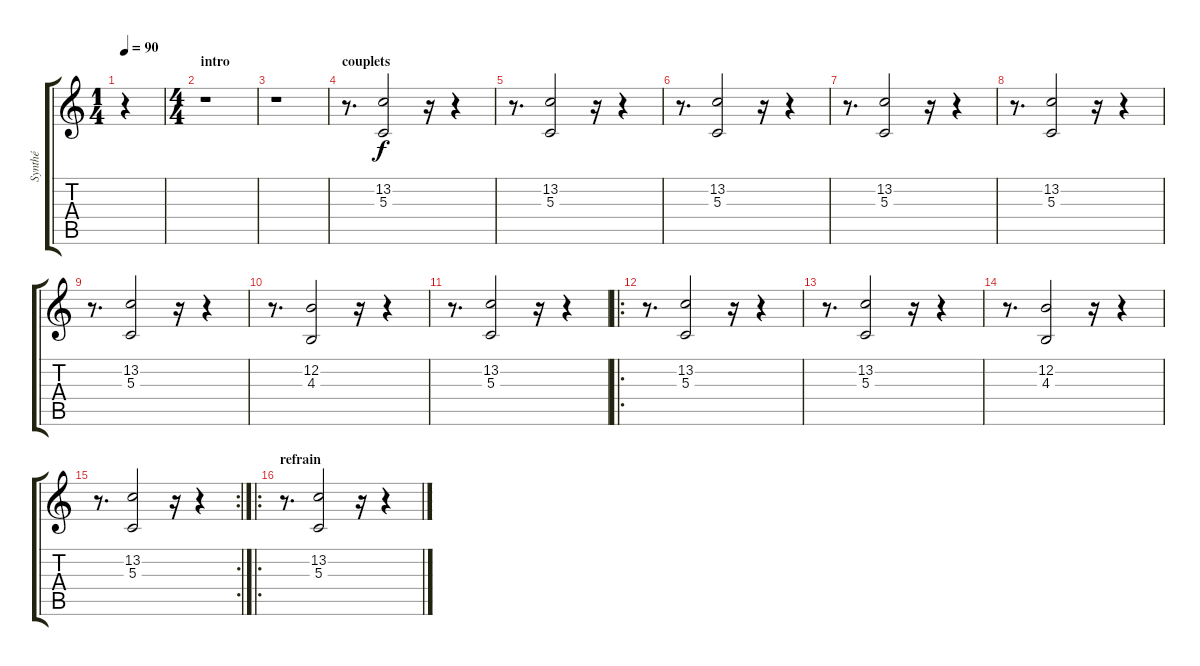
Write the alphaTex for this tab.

\track ("Synthé" "Synthé") {instrument synthvoice}
\staff {score tabs}
\tuning (E4 B3 G3 D3 A2 E2) {hide}
\ts (1 4)
\tempo 90
\clef g2
\ks c
r.4{dy f instrument synthvoice} |
\ts (4 4)
\section ("" "intro")
r.1 |
r.1 |
\section ("" "couplets")
r.8{d} (13.2 5.3).2 r.16 r.4 |
r.8{d} (13.2 5.3).2 r.16 r.4 |
r.8{d} (13.2 5.3).2 r.16 r.4 |
r.8{d} (13.2 5.3).2 r.16 r.4 |
r.8{d} (13.2 5.3).2 r.16 r.4 |
r.8{d} (13.2 5.3).2 r.16 r.4 |
r.8{d} (12.2 4.3).2 r.16 r.4 |
r.8{d} (13.2 5.3).2 r.16 r.4 |
\ro
r.8{d} (13.2 5.3).2 r.16 r.4 |
r.8{d} (13.2 5.3).2 r.16 r.4 |
r.8{d} (12.2 4.3).2 r.16 r.4 |
\rc 2
r.8{d} (13.2 5.3).2 r.16 r.4 |
\ro
\section ("" "refrain")
r.8{d} (13.2 5.3).2 r.16 r.4
